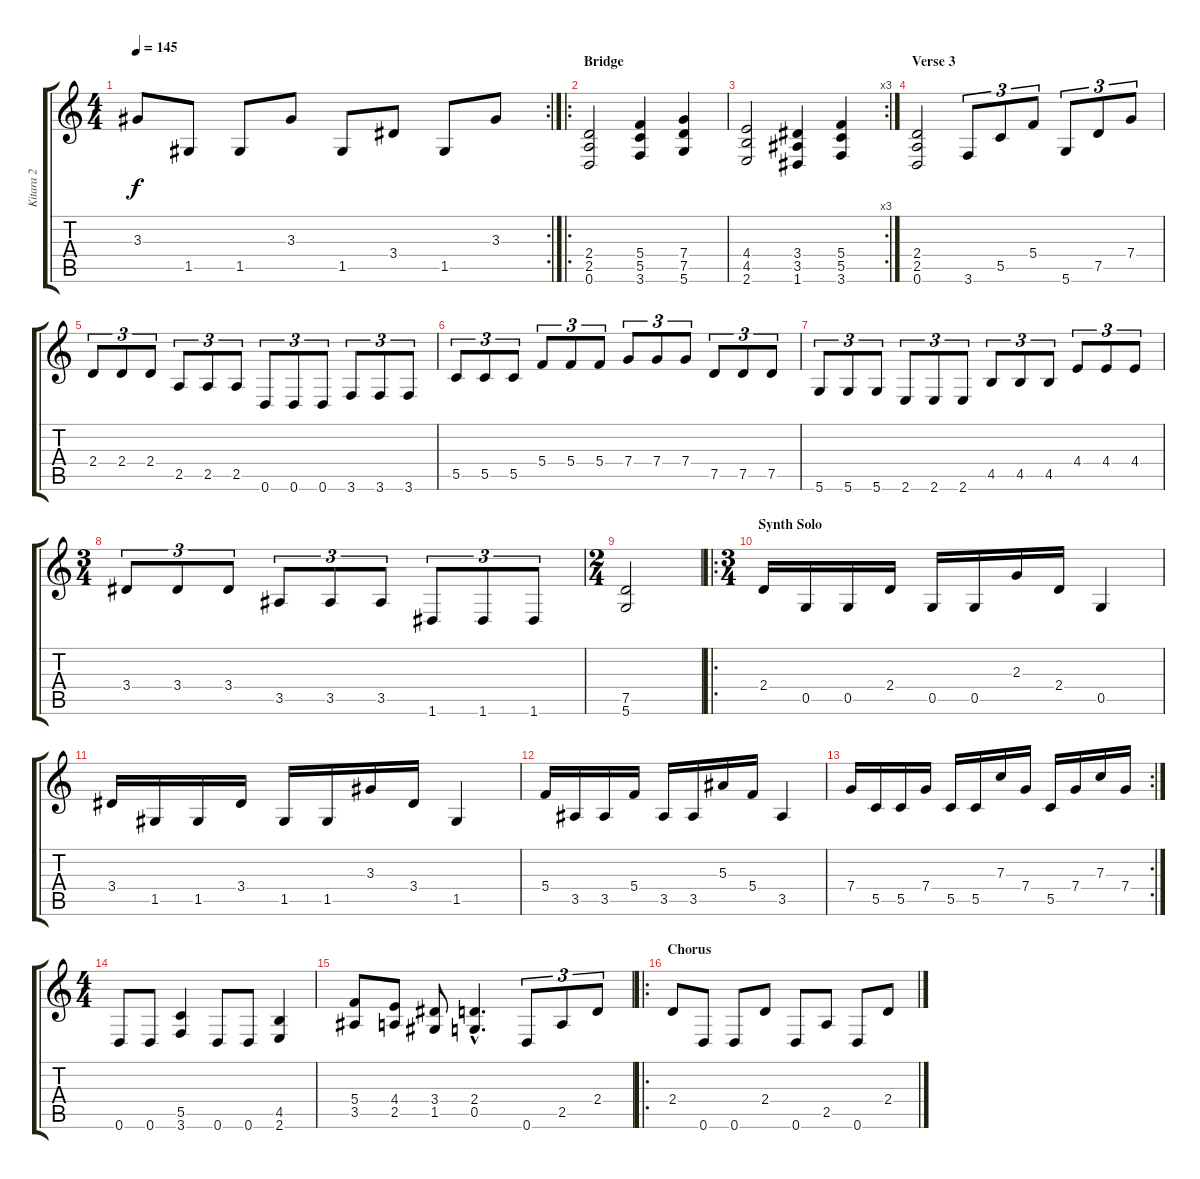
\track ("Kitara 2" "Kitara 2") {instrument distortionguitar}
\staff {score tabs}
\tuning (D4 A3 F3 C3 G2 D2) {hide}
\rc 2
\ts (4 4)
\tempo 145
\clef g2
\ks c
3.3.8{dy f} 1.5.8 1.5.8 3.3.8 1.5.8 3.4.8 1.5.8 3.3.8 |
\ro
\section ("" "Bridge")
(2.4 2.5 0.6).2 (5.4 5.5 3.6).4 (7.4 7.5 5.6).4 |
\rc 3
(4.4 4.5 2.6).2 (3.4 3.5 1.6).4 (5.4 5.5 3.6).4 |
\section ("" "Verse 3")
(2.4 2.5 0.6).2 3.6.8{tu (3 2)} 5.5.8{tu (3 2)} 5.4.8{tu (3 2)} 5.6.8{tu (3 2)} 7.5.8{tu (3 2)} 7.4.8{tu (3 2)} |
2.4.8{tu (3 2)} 2.4.8{tu (3 2)} 2.4.8{tu (3 2)} 2.5.8{tu (3 2)} 2.5.8{tu (3 2)} 2.5.8{tu (3 2)} 0.6.8{tu (3 2)} 0.6.8{tu (3 2)} 0.6.8{tu (3 2)} 3.6.8{tu (3 2)} 3.6.8{tu (3 2)} 3.6.8{tu (3 2)} |
5.5.8{tu (3 2)} 5.5.8{tu (3 2)} 5.5.8{tu (3 2)} 5.4.8{tu (3 2)} 5.4.8{tu (3 2)} 5.4.8{tu (3 2)} 7.4.8{tu (3 2)} 7.4.8{tu (3 2)} 7.4.8{tu (3 2)} 7.5.8{tu (3 2)} 7.5.8{tu (3 2)} 7.5.8{tu (3 2)} |
5.6.8{tu (3 2)} 5.6.8{tu (3 2)} 5.6.8{tu (3 2)} 2.6.8{tu (3 2)} 2.6.8{tu (3 2)} 2.6.8{tu (3 2)} 4.5.8{tu (3 2)} 4.5.8{tu (3 2)} 4.5.8{tu (3 2)} 4.4.8{tu (3 2)} 4.4.8{tu (3 2)} 4.4.8{tu (3 2)} |
\ts (3 4)
3.4.8{tu (3 2)} 3.4.8{tu (3 2)} 3.4.8{tu (3 2)} 3.5.8{tu (3 2)} 3.5.8{tu (3 2)} 3.5.8{tu (3 2)} 1.6.8{tu (3 2)} 1.6.8{tu (3 2)} 1.6.8{tu (3 2)} |
\ts (2 4)
(7.5 5.6).2 |
\ro
\ts (3 4)
\section ("" "Synth Solo")
2.4.16 0.5.16 0.5.16 2.4.16 0.5.16 0.5.16 2.3.16 2.4.16 0.5.4 |
3.4.16 1.5.16 1.5.16 3.4.16 1.5.16 1.5.16 3.3.16 3.4.16 1.5.4 |
5.4.16 3.5.16 3.5.16 5.4.16 3.5.16 3.5.16 5.3.16 5.4.16 3.5.4 |
\rc 2
7.4.16 5.5.16 5.5.16 7.4.16 5.5.16 5.5.16 7.3.16 7.4.16 5.5.16 7.4.16 7.3.16 7.4.16 |
\ts (4 4)
0.6.8 0.6.8 (5.5 3.6).4 0.6.8 0.6.8 (4.5 2.6).4 |
(5.4 3.5).8 (4.4 2.5).8 (3.4 1.5).8 (2.4{hac} 0.5{hac}).4{d} 0.6.8{tu (3 2)} 2.5.8{tu (3 2)} 2.4.8{tu (3 2)} |
\ro
\section ("" "Chorus")
2.4.8 0.6.8 0.6.8 2.4.8 0.6.8 2.5.8 0.6.8 2.4.8
